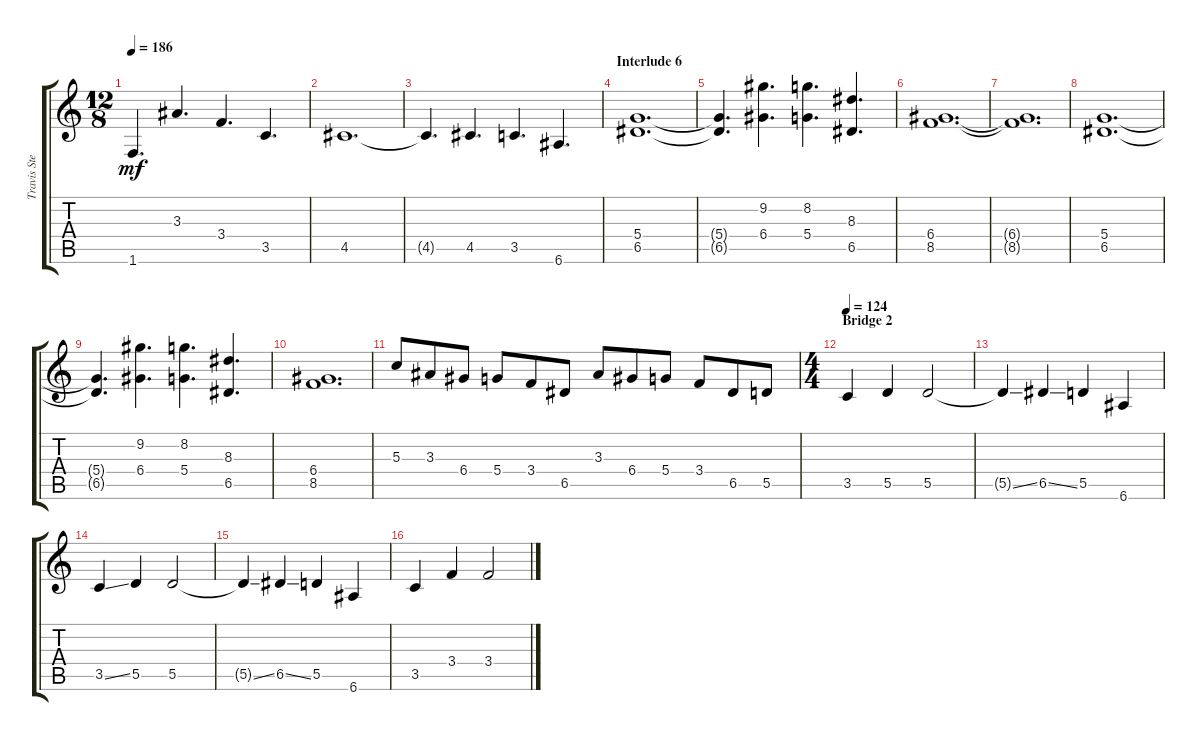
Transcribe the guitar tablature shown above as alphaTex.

\track ("Travis Stever" "Travis Ste") {instrument overdrivenguitar}
\staff {score tabs}
\tuning (E4 B3 G3 D3 A2 E2) {hide}
\ts (12 8)
\tempo 186
\clef g2
\ks c
1.6{t}.4{d dy mf} 3.3.4{d} 3.4.4{d} 3.5.4{d} |
4.5.1{d} |
4.5{t}.4{d} 4.5.4{d} 3.5.4{d} 6.6.4{d} |
\section ("" "Interlude 6")
(5.4 6.5).1{d} |
(5.4{t} 6.5{t}).4{d} (9.2 6.4).4{d} (8.2 5.4).4{d} (8.3 6.5).4{d} |
(6.4 8.5).1{d} |
(6.4{t} 8.5{t}).1{d} |
(5.4 6.5).1{d} |
(5.4{t} 6.5{t}).4{d} (9.2 6.4).4{d} (8.2 5.4).4{d} (8.3 6.5).4{d} |
(6.4 8.5).1{d} |
5.3.8 3.3.8 6.4.8 5.4.8 3.4.8 6.5.8 3.3.8 6.4.8 5.4.8 3.4.8 6.5.8 5.5.8 |
\ts (4 4)
\section ("" "Bridge 2")
\tempo 124
3.5.4 5.5.4 5.5.2 |
5.5{ss t}.4 6.5{ss}.4 5.5.4 6.6.4 |
3.5{ss}.4 5.5.4 5.5.2 |
5.5{ss t}.4 6.5{ss}.4 5.5.4 6.6.4 |
3.5.4 3.4.4 3.4.2
